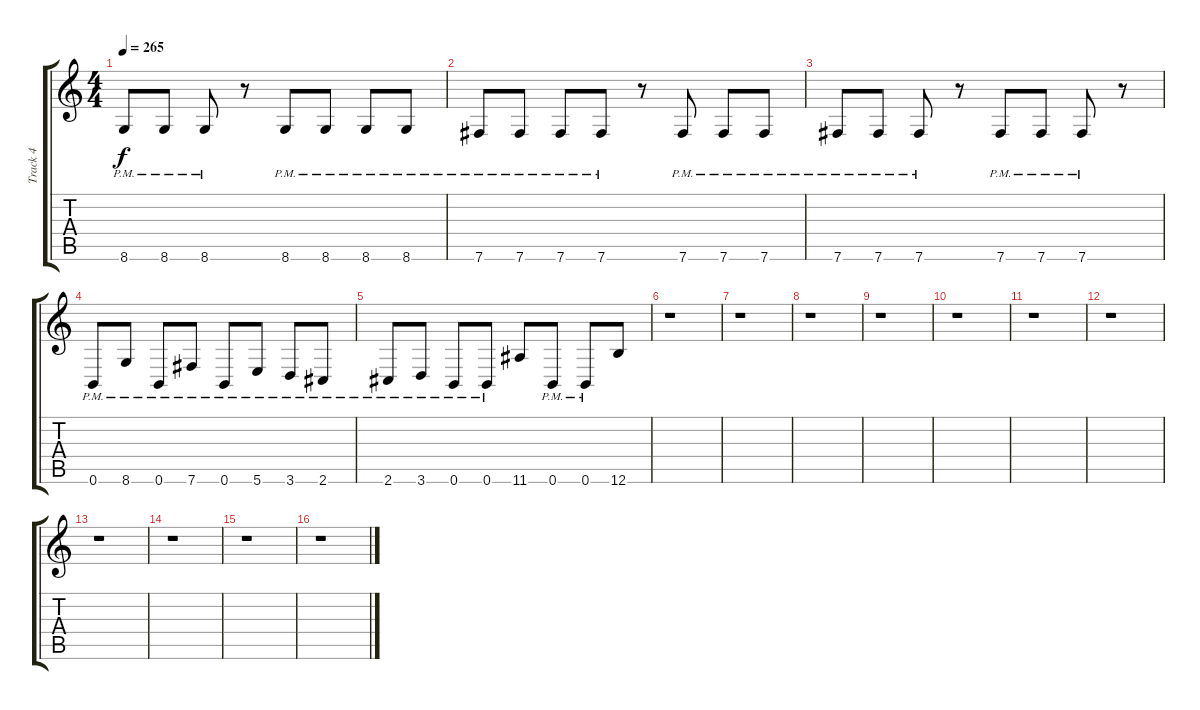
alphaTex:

\track ("Track 4" "Track 4") {instrument distortionguitar}
\staff {score tabs}
\tuning (Db4 Ab3 E3 B2 Gb2 B1) {hide}
\ts (4 4)
\tempo 265
\clef g2
\ks c
8.6{pm}.8{dy f} 8.6{pm}.8 8.6{pm}.8 r.8 8.6{pm}.8 8.6{pm}.8 8.6{pm}.8 8.6{pm}.8 |
7.6{pm}.8 7.6{pm}.8 7.6{pm}.8 7.6{pm}.8 r.8 7.6{pm}.8 7.6{pm}.8 7.6{pm}.8 |
7.6{pm}.8 7.6{pm}.8 7.6{pm}.8 r.8 7.6{pm}.8 7.6{pm}.8 7.6{pm}.8 r.8 |
0.6{pm}.8 8.6{pm}.8 0.6{pm}.8 7.6{pm}.8 0.6{pm}.8 5.6{pm}.8 3.6{pm}.8 2.6{pm}.8 |
2.6{pm}.8 3.6{pm}.8 0.6{pm}.8 0.6{pm}.8 11.6.8 0.6{pm}.8 0.6{pm}.8 12.6.8 |
r.1 |
r.1 |
r.1 |
r.1 |
r.1 |
r.1 |
r.1 |
r.1 |
r.1 |
r.1 |
r.1
